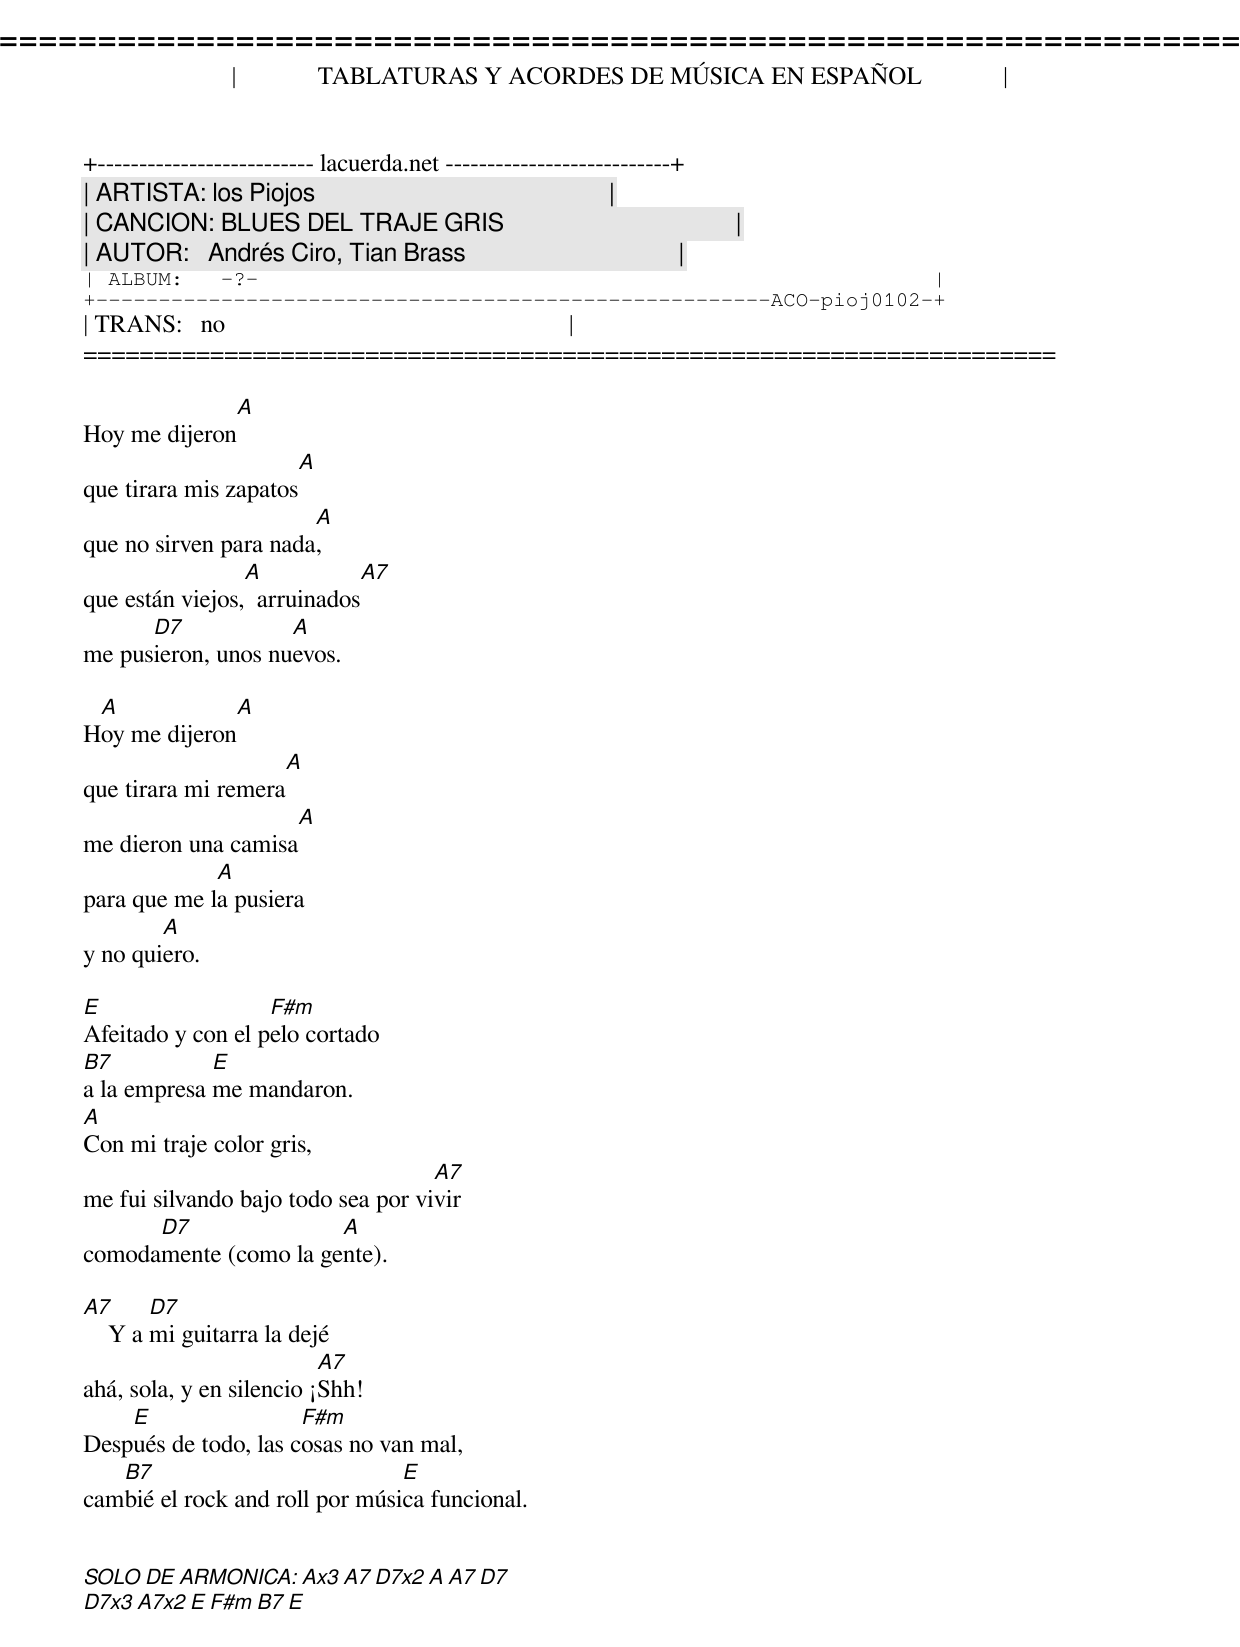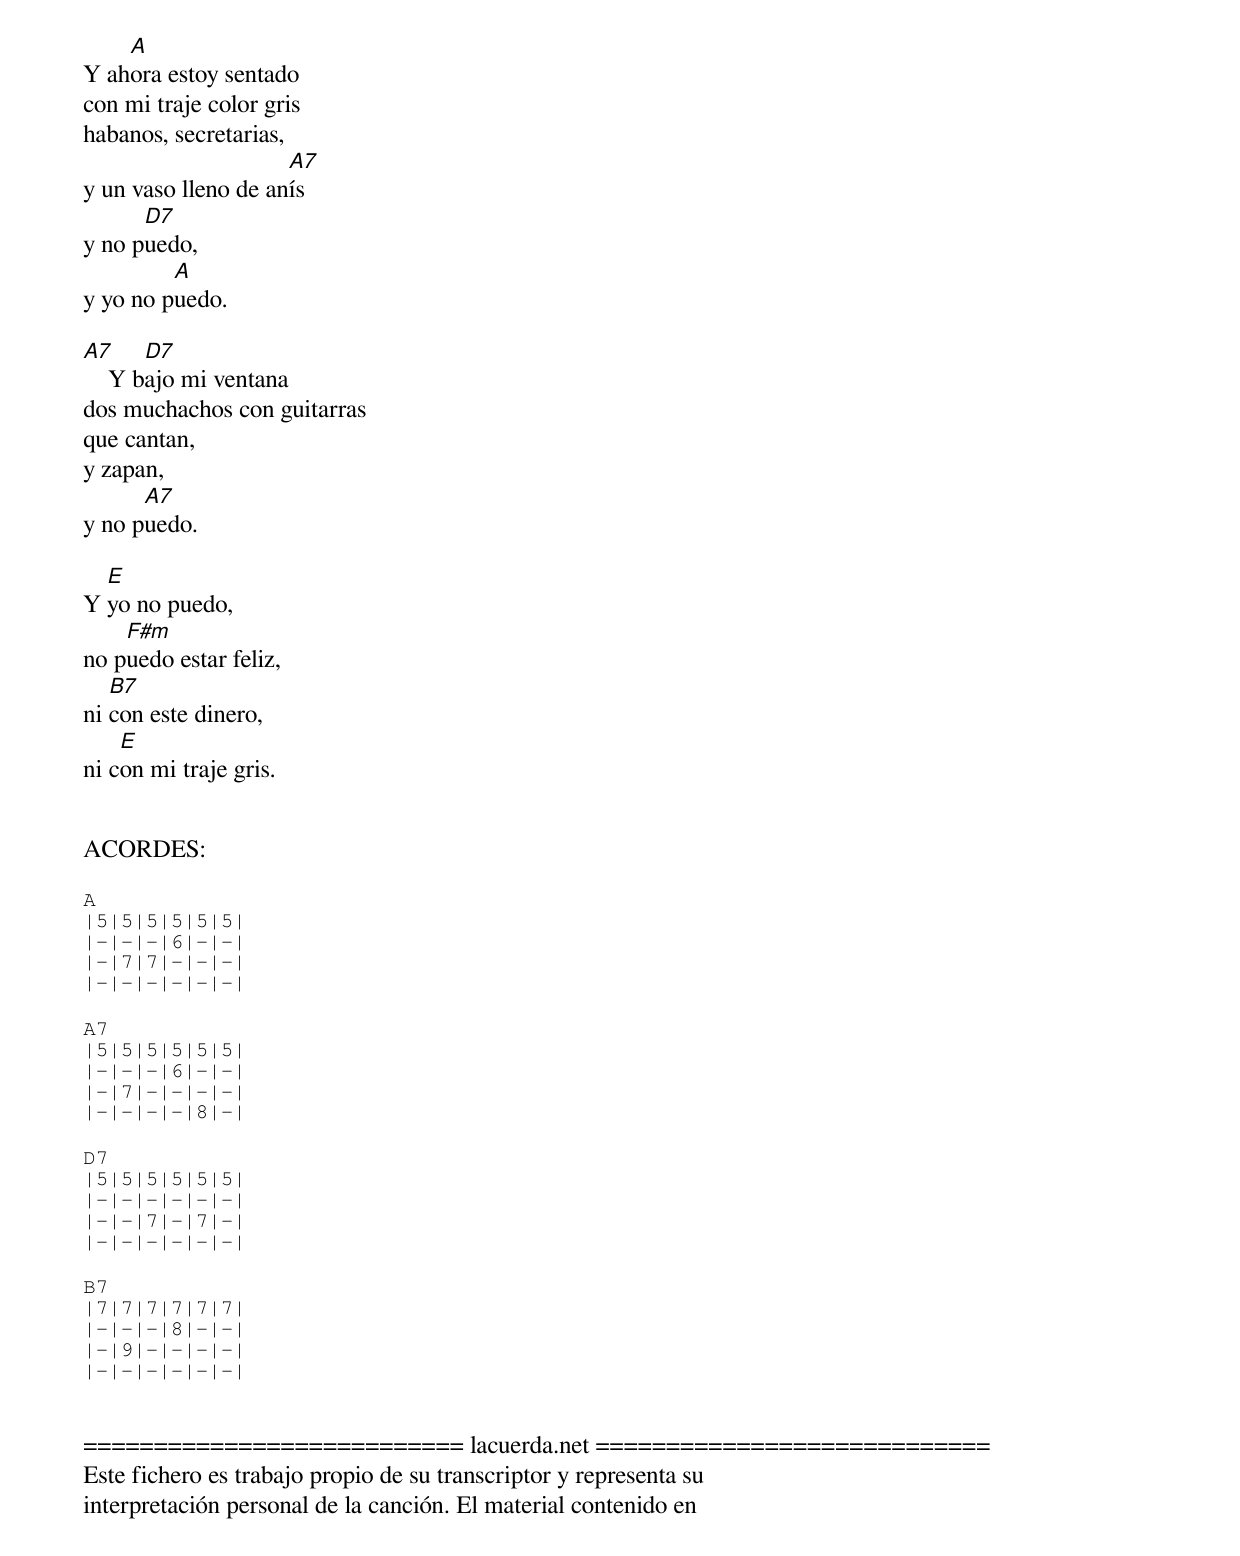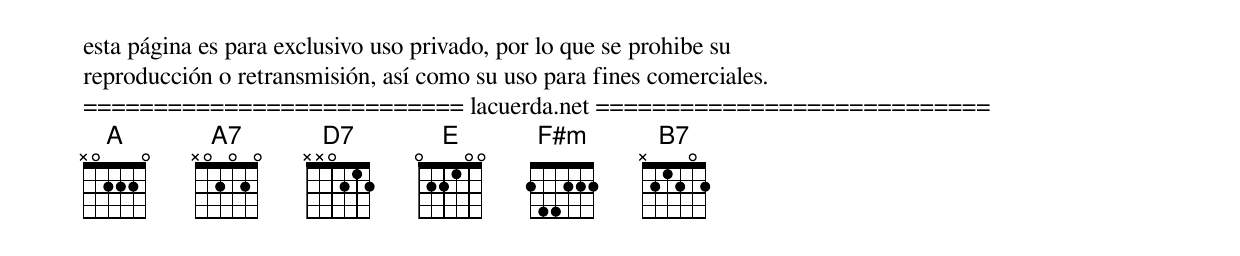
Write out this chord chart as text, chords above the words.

=====================================================================
|             TABLATURAS Y ACORDES DE MÚSICA EN ESPAÑOL             |
+-------------------------- lacuerda.net ---------------------------+
| ARTISTA: los Piojos                                               |
| CANCION: BLUES DEL TRAJE GRIS                                     |
| AUTOR:   Andrés Ciro, Tian Brass                                  |
| ALBUM:   -?-                                                      |
+------------------------------------------------------ACO-pioj0102-+
| TRANS:   no                                                       |
=====================================================================

              A
Hoy me dijeron
                      A
que tirara mis zapatos
                       A
que no sirven para nada,
                 A           A7
que están viejos,  arruinados
      D7            A
me pusieron, unos nuevos.

 A            A
Hoy me dijeron
                    A
que tirara mi remera
                    A
me dieron una camisa
             A
para que me la pusiera
        A
y no quiero.

E                  F#m
Afeitado y con el pelo cortado
B7           E
a la empresa me mandaron.
A
Con mi traje color gris,
                                    A7
me fui silvando bajo todo sea por vivir
      D7               A
comodamente (como la gente).

A7      D7
    Y a mi guitarra la dejé
                          A7
ahá, sola, y en silencio ¡Shh!
    E                 F#m
Después de todo, las cosas no van mal,
   B7                           E
cambié el rock and roll por música funcional.


SOLO DE ARMONICA: Ax3  A7   D7x2 A A7 D7
                  D7x3 A7x2 E F#m B7 E

    A
Y ahora estoy sentado
con mi traje color gris
habanos, secretarias,
                     A7
y un vaso lleno de anís
      D7
y no puedo,
         A
y yo no puedo.

A7     D7
    Y bajo mi ventana
dos muchachos con guitarras
que cantan,
y zapan,
      A7
y no puedo.

  E
Y yo no puedo,
    F#m
no puedo estar feliz,
   B7
ni con este dinero,
    E
ni con mi traje gris.


ACORDES:

A
|5|5|5|5|5|5|
|-|-|-|6|-|-|
|-|7|7|-|-|-|
|-|-|-|-|-|-|

A7
|5|5|5|5|5|5|
|-|-|-|6|-|-|
|-|7|-|-|-|-|
|-|-|-|-|8|-|

D7
|5|5|5|5|5|5|
|-|-|-|-|-|-|
|-|-|7|-|7|-|
|-|-|-|-|-|-|

B7
|7|7|7|7|7|7|
|-|-|-|8|-|-|
|-|9|-|-|-|-|
|-|-|-|-|-|-|


=========================== lacuerda.net ============================
Este fichero es trabajo propio de su transcriptor y representa su
interpretación personal de la canción. El material contenido en
esta página es para exclusivo uso privado, por lo que se prohibe su
reproducción o retransmisión, así como su uso para fines comerciales.
=========================== lacuerda.net ============================
